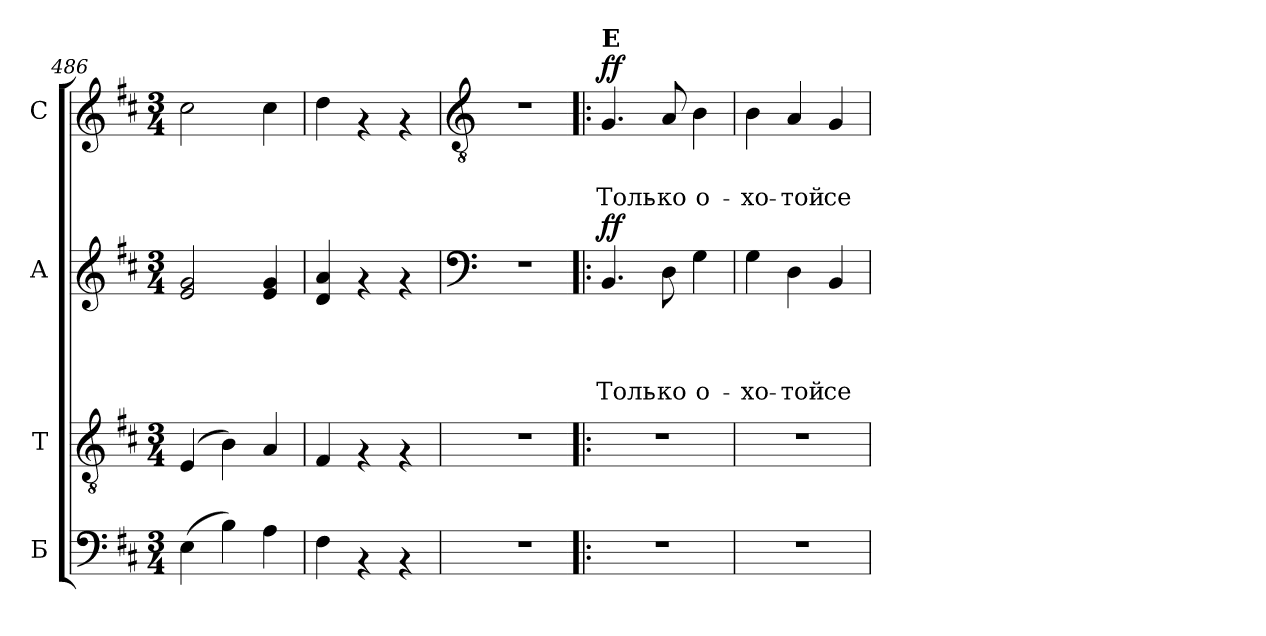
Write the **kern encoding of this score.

**kern	**kern	**kern	**text	**text	**text	**text	**dynam	**kern	**text	**text	**dynam
*part4	*part3	*part2	*part2	*part2	*part2	*part2	*part2	*part1	*part1	*part1	*part1
*staff4	*staff3	*staff2	*staff2	*staff2	*staff2	*staff2	*staff2	*staff1	*staff1	*staff1	*staff1
*I"Б	*I"Т	*I"А	*	*	*	*	*	*I"С	*	*	*
*clefF4	*clefGv2	*clefG2	*	*	*	*	*	*clefG2	*	*	*
*k[f#c#]	*k[f#c#]	*k[f#c#]	*	*	*	*	*	*k[f#c#]	*	*	*
*D:	*D:	*D:	*	*	*	*	*	*D:	*	*	*
*M3/4	*M3/4	*M3/4	*	*	*	*	*	*M3/4	*	*	*
=486	=486	=486	=486	=486	=486	=486	=486	=486	=486	=486	=486
(>4E\	(4E/	2e/ 2g/	.	.	.	.	.	2cc#\	.	.	.
4B\)	4B\)	.	.	.	.	.	.	.	.	.	.
4A\	4A/	4e/ 4g/	.	.	.	.	.	4cc#\	.	.	.
=487	=487	=487	=487	=487	=487	=487	=487	=487	=487	=487	=487
4F#\	4F#/	4d/ 4a/	.	.	.	.	.	4dd\	.	.	.
4rAA	4rF	4rf	.	.	.	.	.	4rf	.	.	.
4rAA	4rF	4rf	.	.	.	.	.	4rf	.	.	.
!!LO:LB:g=z
=488	=488	=488	=488	=488	=488	=488	=488	=488	=488	=488	=488
*	*	*clefF4	*	*	*	*	*	*clefGv2	*	*	*
2.r	2.r	2.r	.	.	.	.	.	2.r	.	.	.
=489!|:	=489!|:	=489!|:	=489!|:	=489!|:	=489!|:	=489!|:	=489!|:	=489!|:	=489!|:	=489!|:	=489!|:
!	!	!	!	!	!	!	!	!LO:TX:a:B:t=E	!	!	!
!	!	!	!	!	!	!LO:LY:b	!LO:DY:a	!	!	!LO:LY:b	!LO:DY:a
2.r	2.r	4.BB/	.	.	.	Толь-	ff	4.G/	.	Толь-	ff
!	!	!	!	!	!	!LO:LY:b	!	!	!	!LO:LY:b	!
.	.	8D\	.	.	.	-ко	.	8A/	.	-ко	.
!	!	!	!	!	!	!LO:LY:b	!	!	!	!LO:LY:b	!
.	.	4G\	.	.	.	о-	.	4B\	.	о-	.
=490	=490	=490	=490	=490	=490	=490	=490	=490	=490	=490	=490
!	!	!	!	!	!	!LO:LY:b	!	!	!	!LO:LY:b	!
2.r	2.r	4G\	.	.	.	-хо-	.	4B\	.	-хо-	.
!	!	!	!	!	!	!LO:LY:b	!	!	!	!LO:LY:b	!
.	.	4D\	.	.	.	-той	.	4A/	.	-той	.
!	!	!	!	!	!	!LO:LY:b	!	!	!	!LO:LY:b	!
.	.	4BB/	.	.	.	се-	.	4G/	.	се-	.
=	=	=	=	=	=	=	=	=	=	=	=
*-	*-	*-	*-	*-	*-	*-	*-	*-	*-	*-	*-
